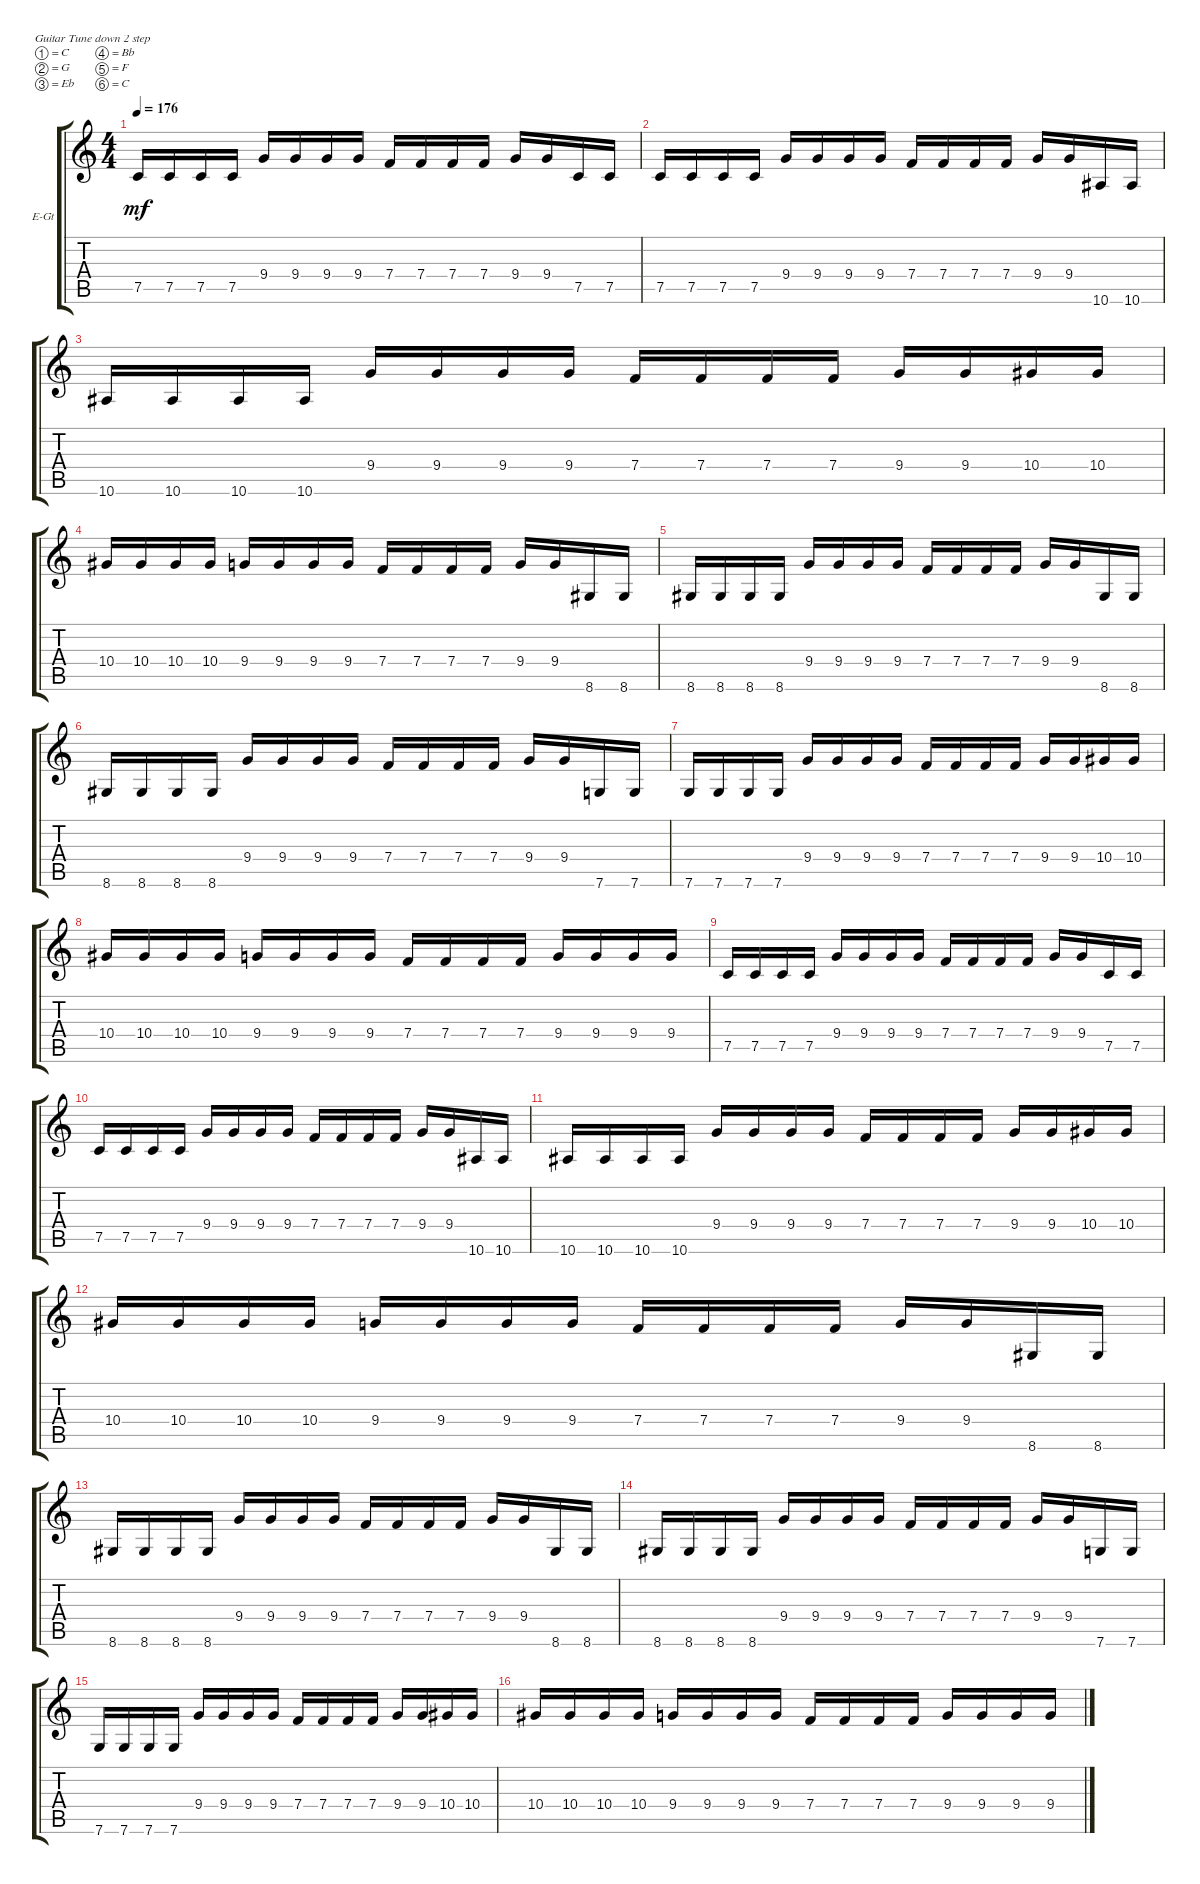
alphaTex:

\bracketExtendMode groupsimilarinstruments
\firstSystemTrackNameOrientation horizontal
\otherSystemsTrackNameOrientation horizontal
\track ("Guitar 2" "E-Gt") {instrument distortionguitar}
\staff {score tabs}
\tuning (C4 G3 Eb3 Bb2 F2 C2)
\ts (4 4)
\tempo 176
\clef g2
\ks c
7.5.16{dy mf} 7.5.16 7.5.16 7.5.16 9.4.16 9.4.16 9.4.16 9.4.16 7.4.16 7.4.16 7.4.16 7.4.16 9.4.16 9.4.16 7.5.16 7.5.16 |
7.5.16 7.5.16 7.5.16 7.5.16 9.4.16 9.4.16 9.4.16 9.4.16 7.4.16 7.4.16 7.4.16 7.4.16 9.4.16 9.4.16 10.6.16 10.6.16 |
10.6.16 10.6.16 10.6.16 10.6.16 9.4.16 9.4.16 9.4.16 9.4.16 7.4.16 7.4.16 7.4.16 7.4.16 9.4.16 9.4.16 10.4.16 10.4.16 |
10.4.16 10.4.16 10.4.16 10.4.16 9.4.16 9.4.16 9.4.16 9.4.16 7.4.16 7.4.16 7.4.16 7.4.16 9.4.16 9.4.16 8.6.16 8.6.16 |
8.6.16 8.6.16 8.6.16 8.6.16 9.4.16 9.4.16 9.4.16 9.4.16 7.4.16 7.4.16 7.4.16 7.4.16 9.4.16 9.4.16 8.6.16 8.6.16 |
8.6.16 8.6.16 8.6.16 8.6.16 9.4.16 9.4.16 9.4.16 9.4.16 7.4.16 7.4.16 7.4.16 7.4.16 9.4.16 9.4.16 7.6.16 7.6.16 |
7.6.16 7.6.16 7.6.16 7.6.16 9.4.16 9.4.16 9.4.16 9.4.16 7.4.16 7.4.16 7.4.16 7.4.16 9.4.16 9.4.16 10.4.16 10.4.16 |
10.4.16 10.4.16 10.4.16 10.4.16 9.4.16 9.4.16 9.4.16 9.4.16 7.4.16 7.4.16 7.4.16 7.4.16 9.4.16 9.4.16 9.4.16 9.4.16 |
7.5.16 7.5.16 7.5.16 7.5.16 9.4.16 9.4.16 9.4.16 9.4.16 7.4.16 7.4.16 7.4.16 7.4.16 9.4.16 9.4.16 7.5.16 7.5.16 |
7.5.16 7.5.16 7.5.16 7.5.16 9.4.16 9.4.16 9.4.16 9.4.16 7.4.16 7.4.16 7.4.16 7.4.16 9.4.16 9.4.16 10.6.16 10.6.16 |
10.6.16 10.6.16 10.6.16 10.6.16 9.4.16 9.4.16 9.4.16 9.4.16 7.4.16 7.4.16 7.4.16 7.4.16 9.4.16 9.4.16 10.4.16 10.4.16 |
10.4.16 10.4.16 10.4.16 10.4.16 9.4.16 9.4.16 9.4.16 9.4.16 7.4.16 7.4.16 7.4.16 7.4.16 9.4.16 9.4.16 8.6.16 8.6.16 |
8.6.16 8.6.16 8.6.16 8.6.16 9.4.16 9.4.16 9.4.16 9.4.16 7.4.16 7.4.16 7.4.16 7.4.16 9.4.16 9.4.16 8.6.16 8.6.16 |
8.6.16 8.6.16 8.6.16 8.6.16 9.4.16 9.4.16 9.4.16 9.4.16 7.4.16 7.4.16 7.4.16 7.4.16 9.4.16 9.4.16 7.6.16 7.6.16 |
7.6.16 7.6.16 7.6.16 7.6.16 9.4.16 9.4.16 9.4.16 9.4.16 7.4.16 7.4.16 7.4.16 7.4.16 9.4.16 9.4.16 10.4.16 10.4.16 |
10.4.16 10.4.16 10.4.16 10.4.16 9.4.16 9.4.16 9.4.16 9.4.16 7.4.16 7.4.16 7.4.16 7.4.16 9.4.16 9.4.16 9.4.16 9.4.16
